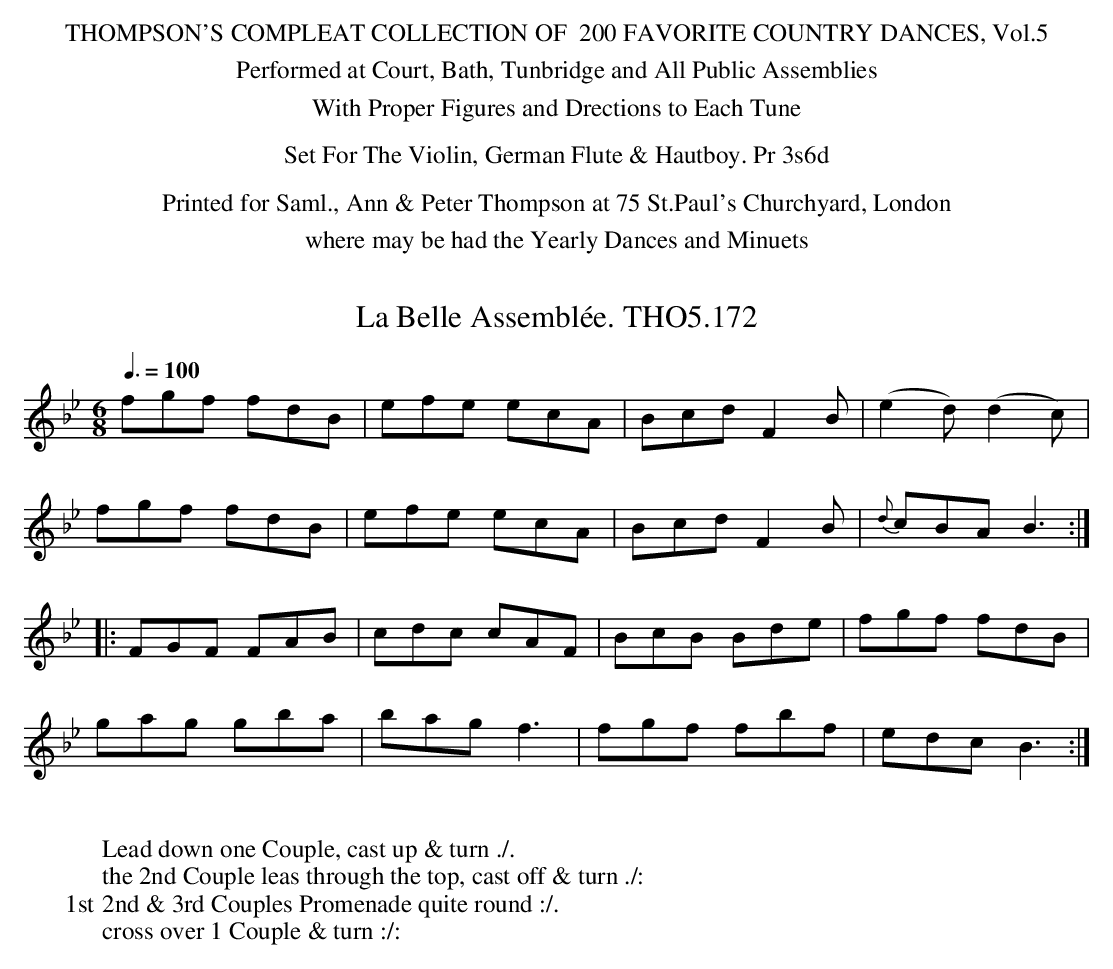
X:1
T:Belle Assembl\'ee. THO5.172, La
M:6/8
L:1/8
Q:3/8=100
K:Bb
fgf fdB|efe ecA|Bcd F2B|(e2d) (d2c)|
fgf fdB|efe ecA|Bcd F2B|{d}cBA B3:|
|:FGF FAB|cdc cAF|BcB Bde|fgf fdB|
gag gba|bag f3|fgf fbf|edc B3:|
W:
W:Lead down one Couple, cast up & turn ./.
W:the 2nd Couple leas through the top, cast off & turn ./:
W:1st 2nd & 3rd Couples Promenade quite round :/.
W:cross over 1 Couple & turn :/:
